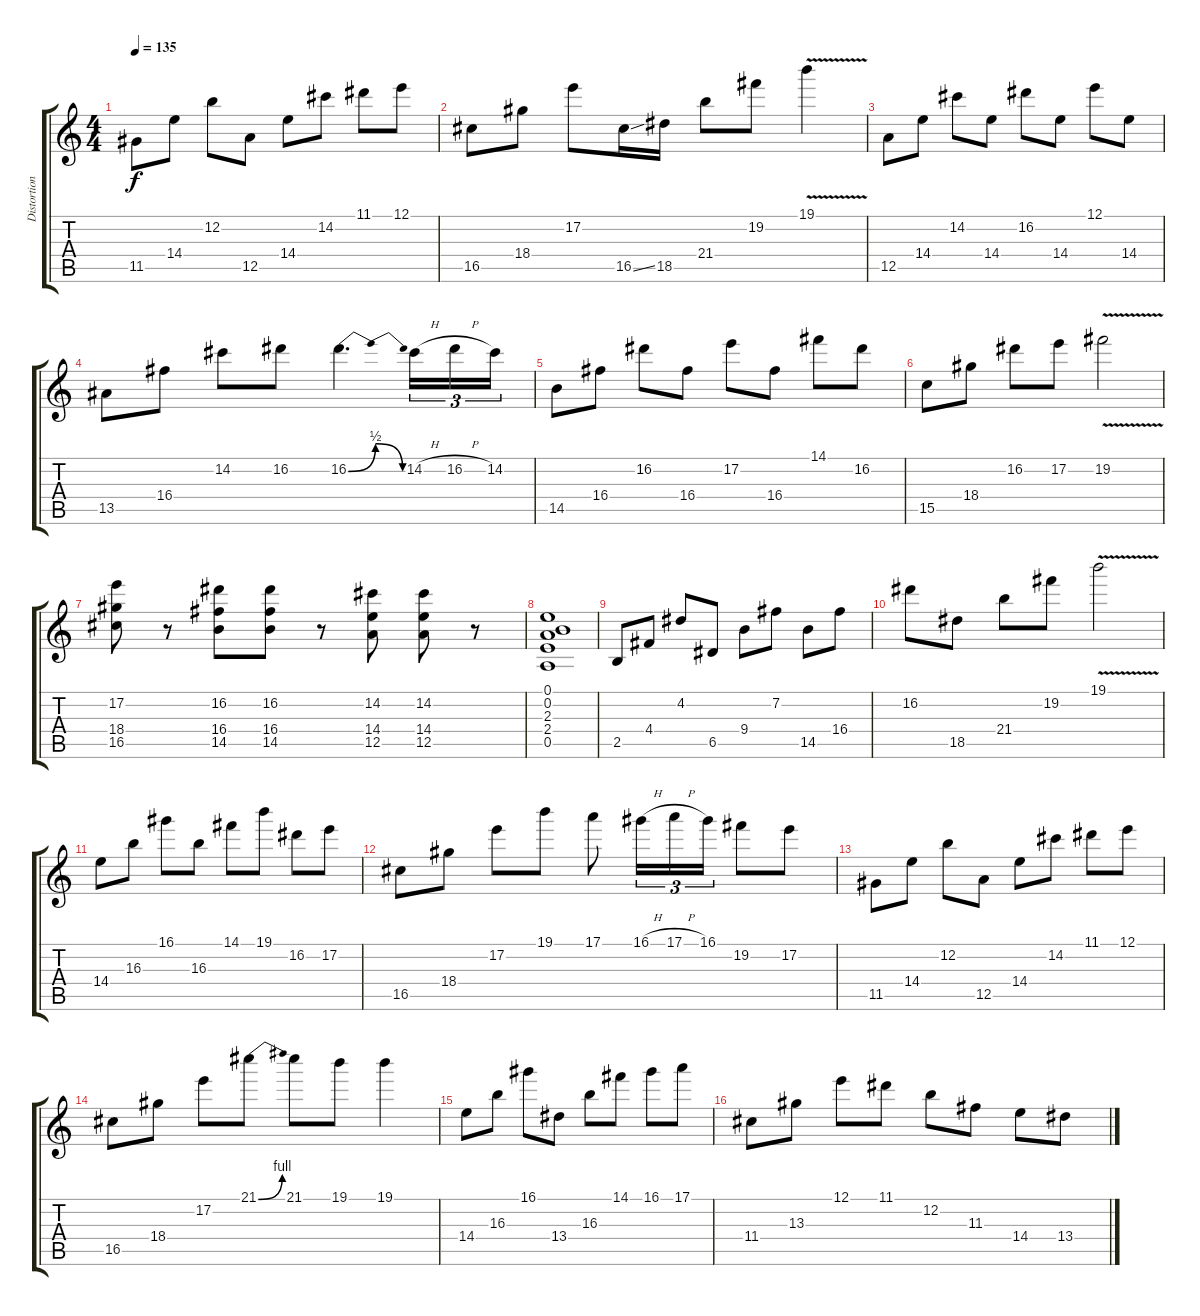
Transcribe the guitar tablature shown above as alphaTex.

\track ("Distortion Guitar" "Distortion") {instrument overdrivenguitar}
\staff {score tabs}
\tuning (E4 B3 G3 D3 A2 E2) {hide}
\ts (4 4)
\tempo 135
\clef g2
\ks c
11.5.8{dy f} 14.4.8 12.2.8 12.5.8 14.4.8 14.2.8 11.1.8 12.1.8 |
16.5.8 18.4.8 17.2.8 16.5{ss}.16 18.5.16 21.4.8 19.2.8 19.1{v}.4 |
12.5.8 14.4.8 14.2.8 14.4.8 16.2.8 14.4.8 12.1.8 14.4.8 |
13.5.8 16.4.8 14.2.8 16.2.8 16.2{be (bendrelease 0 0 30 2 30 2 60 0)}.4{d} 14.2{h}.16{tu (3 2)} 16.2{h}.16{tu (3 2)} 14.2.16{tu (3 2)} |
14.5.8 16.4.8 16.2.8 16.4.8 17.2.8 16.4.8 14.1.8 16.2.8 |
15.5.8 18.4.8 16.2.8 17.2.8 19.2{v}.2 |
(17.2 18.4 16.5).8 r.8 (16.2 16.4 14.5).8 (16.2 16.4 14.5).8 r.8 (14.2 14.4 12.5).8 (14.2 14.4 12.5).8 r.8 |
(0.1 0.2 2.3 2.4 0.5).1 |
2.5.8 4.4.8 4.2.8 6.5.8 9.4.8 7.2.8 14.5.8 16.4.8 |
16.2.8 18.5.8 21.4.8 19.2.8 19.1{v}.2 |
14.4.8 16.3.8 16.1.8 16.3.8 14.1.8 19.1.8 16.2.8 17.2.8 |
16.5.8 18.4.8 17.2.8 19.1.8 17.1.8 16.1{h}.16{tu (3 2)} 17.1{h}.16{tu (3 2)} 16.1.16{tu (3 2)} 19.2.8 17.2.8 |
11.5.8 14.4.8 12.2.8 12.5.8 14.4.8 14.2.8 11.1.8 12.1.8 |
16.5.8 18.4.8 17.2.8 21.1{be (bend 0 0 60 4)}.8 21.1.8 19.1.8 19.1.4 |
14.4.8 16.3.8 16.1.8 13.4.8 16.3.8 14.1.8 16.1.8 17.1.8 |
11.4.8 13.3.8 12.1.8 11.1.8 12.2.8 11.3.8 14.4.8 13.4.8
